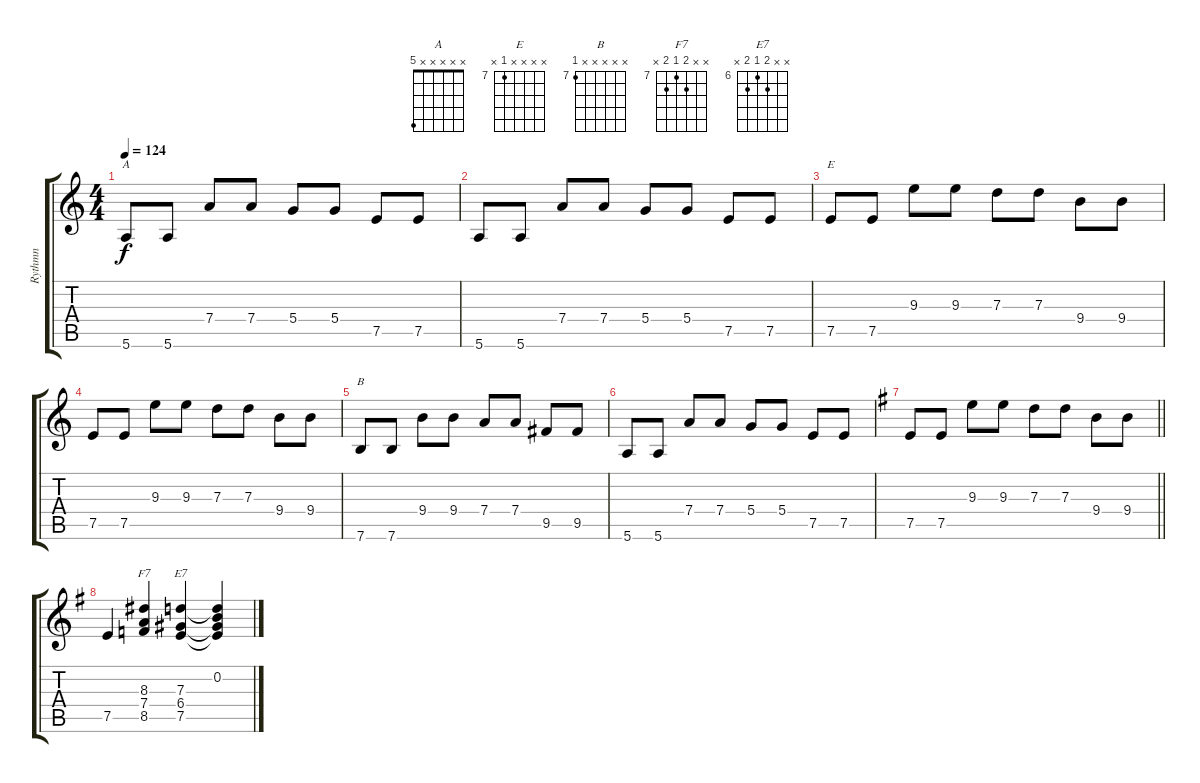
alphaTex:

\track ("Rythmn" "Rythmn") {instrument electricguitarclean}
\staff {score tabs}
\tuning (E4 B3 G3 D3 A2 E2) {hide}
\chord ("A" x x x x x 5)
\chord ("E" x x x x 7 x) {firstfret 7}
\chord ("B" x x x x x 7) {firstfret 7}
\chord ("F7" x x 8 7 8 x) {firstfret 7}
\chord ("E7" x x 7 6 7 x) {firstfret 6}
\ts (4 4)
\tempo 124
\clef g2
\ks c
5.6.8{ch "A" dy f} 5.6.8 7.4.8 7.4.8 5.4.8 5.4.8 7.5.8 7.5.8 |
5.6.8 5.6.8 7.4.8 7.4.8 5.4.8 5.4.8 7.5.8 7.5.8 |
7.5.8{ch "E"} 7.5.8 9.3.8 9.3.8 7.3.8 7.3.8 9.4.8 9.4.8 |
7.5.8 7.5.8 9.3.8 9.3.8 7.3.8 7.3.8 9.4.8 9.4.8 |
7.6.8{ch "B"} 7.6.8 9.4.8 9.4.8 7.4.8 7.4.8 9.5.8 9.5.8 |
5.6.8 5.6.8 7.4.8 7.4.8 5.4.8 5.4.8 7.5.8 7.5.8 |
\barLineRight lightlight
\ks g
7.5.8 7.5.8 9.3.8 9.3.8 7.3.8 7.3.8 9.4.8 9.4.8 |
7.5.4 (8.3 7.4 8.5).4{ch "F7"} (7.3 6.4 7.5).4{ch "E7"} (0.2 7.3{t} 6.4{t} 7.5{t}).4
